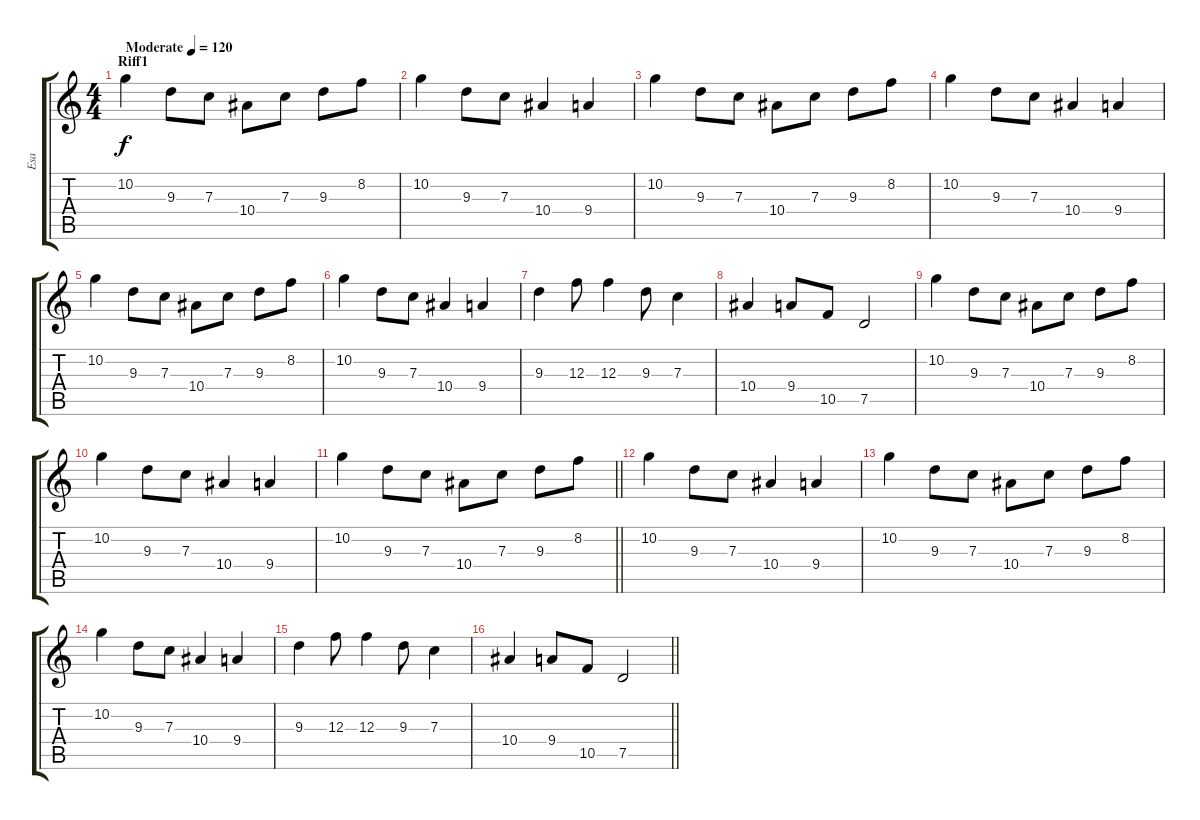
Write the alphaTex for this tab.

\track ("Esa" "Esa") {instrument distortionguitar}
\staff {score tabs}
\tuning (D4 A3 F3 C3 G2 D2) {hide}
\ts (4 4)
\section ("" "Riff1")
\tempo (120 "Moderate")
\clef g2
\ks c
10.2.4{dy f instrument distortionguitar} 9.3.8 7.3.8 10.4.8 7.3.8 9.3.8 8.2.8 |
10.2.4 9.3.8 7.3.8 10.4.4 9.4.4 |
10.2.4 9.3.8 7.3.8 10.4.8 7.3.8 9.3.8 8.2.8 |
10.2.4 9.3.8 7.3.8 10.4.4 9.4.4 |
10.2.4 9.3.8 7.3.8 10.4.8 7.3.8 9.3.8 8.2.8 |
10.2.4 9.3.8 7.3.8 10.4.4 9.4.4 |
9.3.4 12.3.8 12.3.4 9.3.8 7.3.4 |
10.4.4 9.4.8 10.5.8 7.5.2 |
10.2.4 9.3.8 7.3.8 10.4.8 7.3.8 9.3.8 8.2.8 |
10.2.4 9.3.8 7.3.8 10.4.4 9.4.4 |
\barLineRight lightlight
10.2.4 9.3.8 7.3.8 10.4.8 7.3.8 9.3.8 8.2.8 |
\section ("" "")
10.2.4 9.3.8 7.3.8 10.4.4 9.4.4 |
10.2.4 9.3.8 7.3.8 10.4.8 7.3.8 9.3.8 8.2.8 |
10.2.4 9.3.8 7.3.8 10.4.4 9.4.4 |
9.3.4 12.3.8 12.3.4 9.3.8 7.3.4 |
\barLineRight lightlight
10.4.4 9.4.8 10.5.8 7.5.2
